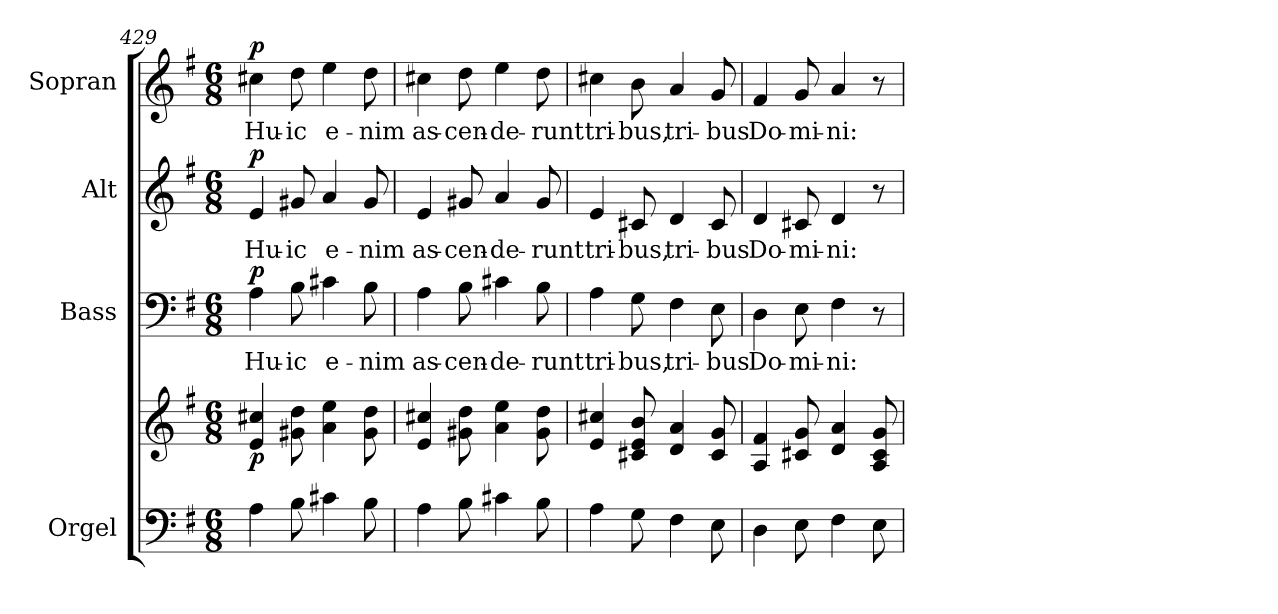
**kern	**kern	**dynam	**kern	**text	**dynam	**kern	**text	**dynam	**kern	**text	**dynam
*part4	*part4	*part4	*part3	*part3	*part3	*part2	*part2	*part2	*part1	*part1	*part1
*staff5	*staff4	*staff4/5	*staff3	*staff3	*staff3	*staff2	*staff2	*staff2	*staff1	*staff1	*staff1
*I"Orgel	*	*	*I"Bass	*	*	*I"Alt	*	*	*I"Sopran	*	*
*I'Org.	*	*	*I'B.	*	*	*I'A.	*	*	*I'S.	*	*
*clefF4	*clefG2	*	*clefF4	*	*	*clefG2	*	*	*clefG2	*	*
*k[f#]	*k[f#]	*	*k[f#]	*	*	*k[f#]	*	*	*k[f#]	*	*
*G:	*G:	*	*G:	*	*	*G:	*	*	*G:	*	*
*M6/8	*M6/8	*	*M6/8	*	*	*M6/8	*	*	*M6/8	*	*
=429	=429	=429	=429	=429	=429	=429	=429	=429	=429	=429	=429
!	!	!LO:DY:b	!	!LO:LY:b	!LO:DY:a	!	!LO:LY:b	!LO:DY:a	!	!LO:LY:b	!LO:DY:a
4A\	4e/ 4cc#X/	p	4A\	Hu-	p	4e/	Hu-	p	4cc#X\	Hu-	p
!	!	!	!	!LO:LY:b	!	!	!LO:LY:b	!	!	!LO:LY:b	!
8B\	8g#X\ 8dd\	.	8B\	-ic	.	8g#X/	-ic	.	8dd\	-ic	.
!	!	!	!	!LO:LY:b	!	!	!LO:LY:b	!	!	!LO:LY:b	!
4c#X\	4a\ 4ee\	.	4c#X\	e-	.	4a/	e-	.	4ee\	e-	.
!	!	!	!	!LO:LY:b	!	!	!LO:LY:b	!	!	!LO:LY:b	!
8B\	8g#\ 8dd\	.	8B\	-nim	.	8g#/	-nim	.	8dd\	-nim	.
=430	=430	=430	=430	=430	=430	=430	=430	=430	=430	=430	=430
!	!	!	!	!LO:LY:b	!	!	!LO:LY:b	!	!	!LO:LY:b	!
4A\	4e/ 4cc#X/	.	4A\	as-	.	4e/	as-	.	4cc#X\	as-	.
!	!	!	!	!LO:LY:b	!	!	!LO:LY:b	!	!	!LO:LY:b	!
8B\	8g#X\ 8dd\	.	8B\	-cen-	.	8g#X/	-cen-	.	8dd\	-cen-	.
!	!	!	!	!LO:LY:b	!	!	!LO:LY:b	!	!	!LO:LY:b	!
4c#X\	4a\ 4ee\	.	4c#X\	-de-	.	4a/	-de-	.	4ee\	-de-	.
!	!	!	!	!LO:LY:b	!	!	!LO:LY:b	!	!	!LO:LY:b	!
8B\	8g#\ 8dd\	.	8B\	-runt	.	8g#/	-runt	.	8dd\	-runt	.
=431	=431	=431	=431	=431	=431	=431	=431	=431	=431	=431	=431
!	!	!	!	!LO:LY:b	!	!	!LO:LY:b	!	!	!LO:LY:b	!
4A\	4e/ 4cc#X/	.	4A\	tri-	.	4e/	tri-	.	4cc#X\	tri-	.
!	!	!	!	!LO:LY:b	!	!	!LO:LY:b	!	!	!LO:LY:b	!
8G\	8c#X/ 8e/ 8b/	.	8G\	-bus,	.	8c#X/	-bus,	.	8b\	-bus,	.
!	!	!	!	!LO:LY:b	!	!	!LO:LY:b	!	!	!LO:LY:b	!
4F#\	4d/ 4a/	.	4F#\	tri-	.	4d/	tri-	.	4a/	tri-	.
!	!	!	!	!LO:LY:b	!	!	!LO:LY:b	!	!	!LO:LY:b	!
8E\	8c#/ 8g/	.	8E\	-bus	.	8c#/	-bus	.	8g/	-bus	.
=432	=432	=432	=432	=432	=432	=432	=432	=432	=432	=432	=432
!	!	!	!	!LO:LY:b	!	!	!LO:LY:b	!	!	!LO:LY:b	!
4D\	4A/ 4f#/	.	4D\	Do-	.	4d/	Do-	.	4f#/	Do-	.
!	!	!	!	!LO:LY:b	!	!	!LO:LY:b	!	!	!LO:LY:b	!
8E\	8c#X/ 8g/	.	8E\	-mi-	.	8c#X/	-mi-	.	8g/	-mi-	.
!	!	!	!	!LO:LY:b	!	!	!LO:LY:b	!	!	!LO:LY:b	!
4F#\	4d/ 4a/	.	4F#\	-ni:	.	4d/	-ni:	.	4a/	-ni:	.
8E\	8A/ 8c#/ 8g/	.	8r	.	.	8r	.	.	8r	.	.
=	=	=	=	=	=	=	=	=	=	=	=
*-	*-	*-	*-	*-	*-	*-	*-	*-	*-	*-	*-
